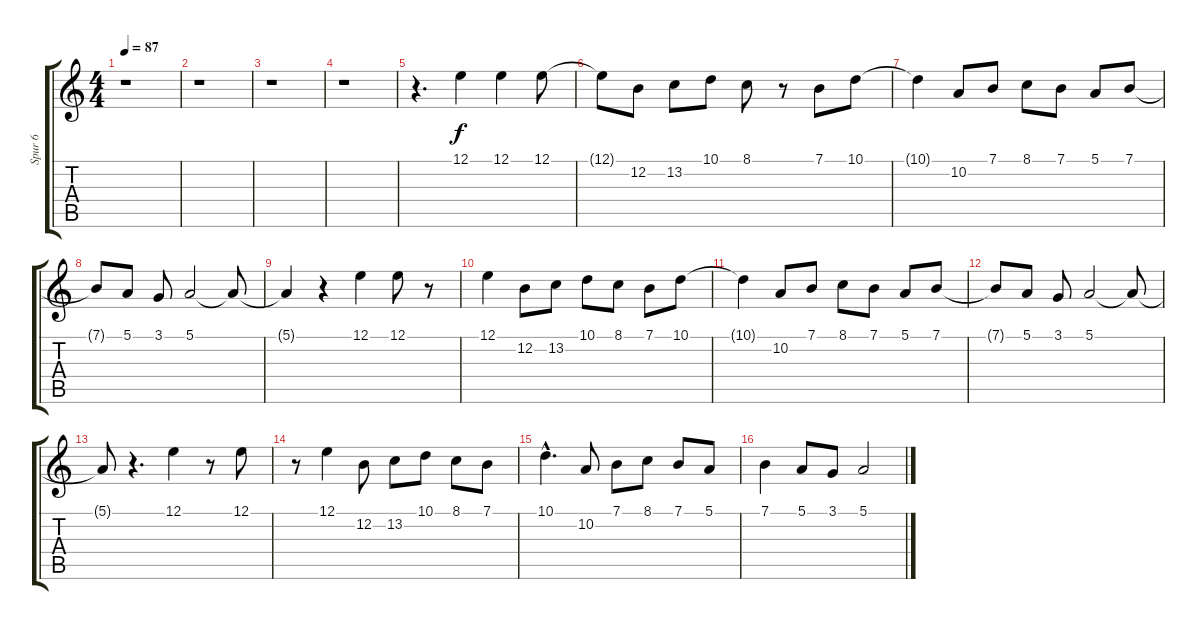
\track ("Spur 6" "Spur 6") {instrument fx8scifi}
\staff {score tabs}
\tuning (E4 B3 G3 D3 A2 E2) {hide}
\ts (4 4)
\tempo 87
\clef g2
\ks c
r.1{dy f} |
r.1 |
r.1 |
r.1 |
r.4{d} 12.1.4 12.1.4 12.1.8 |
12.1{t}.8 12.2.8 13.2.8 10.1.8 8.1.8 r.8 7.1.8 10.1.8 |
10.1{t}.4 10.2.8 7.1.8 8.1.8 7.1.8 5.1.8 7.1.8 |
7.1{t}.8 5.1.8 3.1.8 5.1.2 5.1{t}.8 |
5.1{t}.4 r.4 12.1.4 12.1.8 r.8 |
12.1.4 12.2.8 13.2.8 10.1.8 8.1.8 7.1.8 10.1.8 |
10.1{t}.4 10.2.8 7.1.8 8.1.8 7.1.8 5.1.8 7.1.8 |
7.1{t}.8 5.1.8 3.1.8 5.1.2 5.1{t}.8 |
5.1{t}.8 r.4{d} 12.1.4 r.8 12.1.8 |
r.8 12.1.4 12.2.8 13.2.8 10.1.8 8.1.8 7.1.8 |
10.1{hac}.4{d} 10.2.8 7.1.8 8.1.8 7.1.8 5.1.8 |
7.1.4 5.1.8 3.1.8 5.1.2
